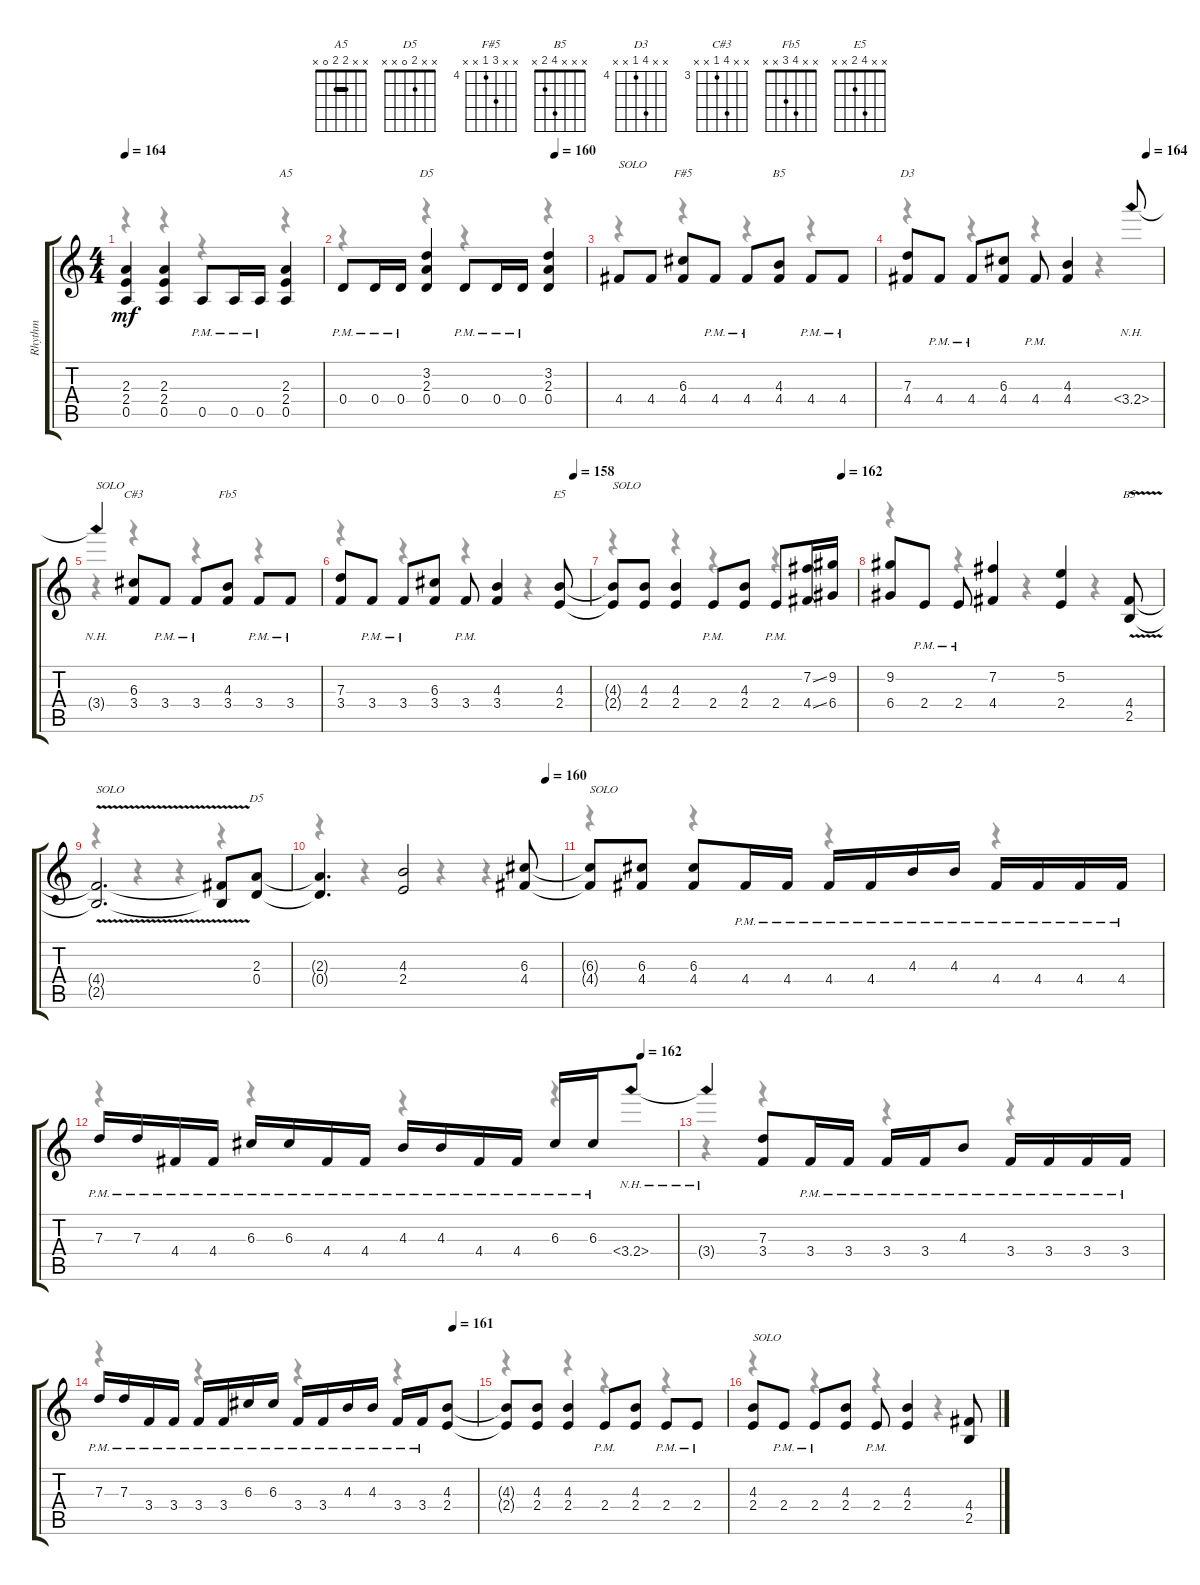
\track ("Rhythm" "Rhythm") {instrument overdrivenguitar}
\staff {score tabs}
\tuning (E4 B3 G3 D3 A2 E2) {hide}
\chord ("A5" x x 2 2 0 x) {barre 2}
\chord ("D5" x 3 2 0 x x)
\chord ("F#5" x x 6 4 x x) {firstfret 4}
\chord ("B5" x x 4 4 x x) {barre 4}
\chord ("D3" x x 7 4 x x) {firstfret 4}
\chord ("C#3" x x 6 3 x x) {firstfret 3}
\chord ("Fb5" x x 4 3 x x)
\chord ("E5" x x 4 2 x x)
\chord ("B5" x x x 4 2 x)
\chord ("D5" x x 2 0 x x)
\voice
\ts (4 4)
\tempo 164
\clef g2
\ks c
(2.3{t} 2.4{t} 0.5{t}).4{dy mf} (2.3 2.4 0.5).4 0.5{pm}.8 0.5{pm}.16 0.5{pm}.16 (2.3 2.4 0.5).4{ch "A5"} |
\tempo (160 0.875)
0.4{pm}.8 0.4{pm}.16 0.4{pm}.16 (3.2 2.3 0.4).4{ch "D5"} 0.4{pm}.8 0.4{pm}.16 0.4{pm}.16 (3.2 2.3 0.4).4 |
4.4.8{txt "SOLO"} 4.4.8 (6.3 4.4).8{ch "F#5"} 4.4{pm}.8 4.4{pm}.8 (4.3 4.4).8{ch "B5"} 4.4{pm}.8 4.4{pm}.8 |
\tempo (164 0.9375)
(7.3 4.4).8{ch "D3"} 4.4{pm}.8 4.4{pm}.8 (6.3 4.4).8 4.4{pm}.8 (4.3 4.4).4 3.4{nh}.8 |
3.4{nh t}.4{txt "SOLO"} (6.3 3.4).8{ch "C#3"} 3.4{pm}.8 3.4{pm}.8 (4.3 3.4).8{ch "Fb5"} 3.4{pm}.8 3.4{pm}.8 |
\tempo (158 0.9375)
(7.3 3.4).8 3.4{pm}.8 3.4{pm}.8 (6.3 3.4).8 3.4{pm}.8 (4.3 3.4).4 (4.3 2.4).8{ch "E5"} |
\tempo (162 0.9375)
(4.3{t} 2.4{t}).8{txt "SOLO"} (4.3 2.4).8 (4.3 2.4).4 2.4{pm}.8 (4.3 2.4).8 2.4{pm}.8 (7.2{ss} 4.4{ss}).16 (9.2 6.4).16 |
(9.2 6.4).8 2.4{pm}.8 2.4{pm}.8 (7.2 4.4).4 (5.2 2.4).4 (4.4{v} 2.5{v}).8{ch "B5"} |
(4.4{v t} 2.5{v t}).2{d txt "SOLO"} (4.4{v t} 2.5{v t}).8 (2.3 0.4).8{ch "D5"} |
\tempo (160 0.9375)
(2.3{t} 0.4{t}).4{d} (4.3 2.4).2 (6.3 4.4).8 |
(6.3{t} 4.4{t}).8{txt "SOLO"} (6.3 4.4).8 (6.3 4.4).8 4.4{pm}.16 4.4{pm}.16 4.4{pm}.16 4.4{pm}.16 4.3{pm}.16 4.3{pm}.16 4.4{pm}.16 4.4{pm}.16 4.4{pm}.16 4.4{pm}.16 |
\tempo (162 0.9375)
7.3{pm}.16 7.3{pm}.16 4.4{pm}.16 4.4{pm}.16 6.3{pm}.16 6.3{pm}.16 4.4{pm}.16 4.4{pm}.16 4.3{pm}.16 4.3{pm}.16 4.4{pm}.16 4.4{pm}.16 6.3{pm}.16 6.3{pm}.16 3.4{nh}.8 |
3.4{nh t}.4 (7.3 3.4).8 3.4{pm}.16 3.4{pm}.16 3.4{pm}.16 3.4{pm}.16 4.3{pm}.8 3.4{pm}.16 3.4{pm}.16 3.4{pm}.16 3.4{pm}.16 |
\tempo (161 0.9375)
7.3{pm}.16 7.3{pm}.16 3.4{pm}.16 3.4{pm}.16 3.4{pm}.16 3.4{pm}.16 6.3{pm}.16 6.3{pm}.16 3.4{pm}.16 3.4{pm}.16 4.3{pm}.16 4.3{pm}.16 3.4{pm}.16 3.4{pm}.16 (4.3 2.4).8 |
(4.3{t} 2.4{t}).8 (4.3 2.4).8 (4.3 2.4).4 2.4{pm}.8 (4.3 2.4).8 2.4{pm}.8 2.4{pm}.8 |
(4.3 2.4).8{txt "SOLO"} 2.4{pm}.8 2.4{pm}.8 (4.3 2.4).8 2.4{pm}.8 (4.3 2.4).4 (4.4 2.5).8
\voice
\clef g2
\ottava regular
\simile none
\ks c
r.4{dy f} r.4 r.4 r.4 |
r.4 r.4 r.4 r.4 |
r.4 r.4 r.4 r.4 |
r.4 r.4 r.4 r.4 |
r.4 r.4 r.4 r.4 |
r.4 r.4 r.4 r.4 |
r.4 r.4 r.4 r.4 |
r.4 r.4 r.4 r.4 |
r.4 r.4 r.4 r.4 |
r.4 r.4 r.4 r.4 |
r.4 r.4 r.4 r.4 |
r.4 r.4 r.4 r.4 |
r.4 r.4 r.4 r.4 |
r.4 r.4 r.4 r.4 |
r.4 r.4 r.4 r.4 |
r.4 r.4 r.4 r.4
